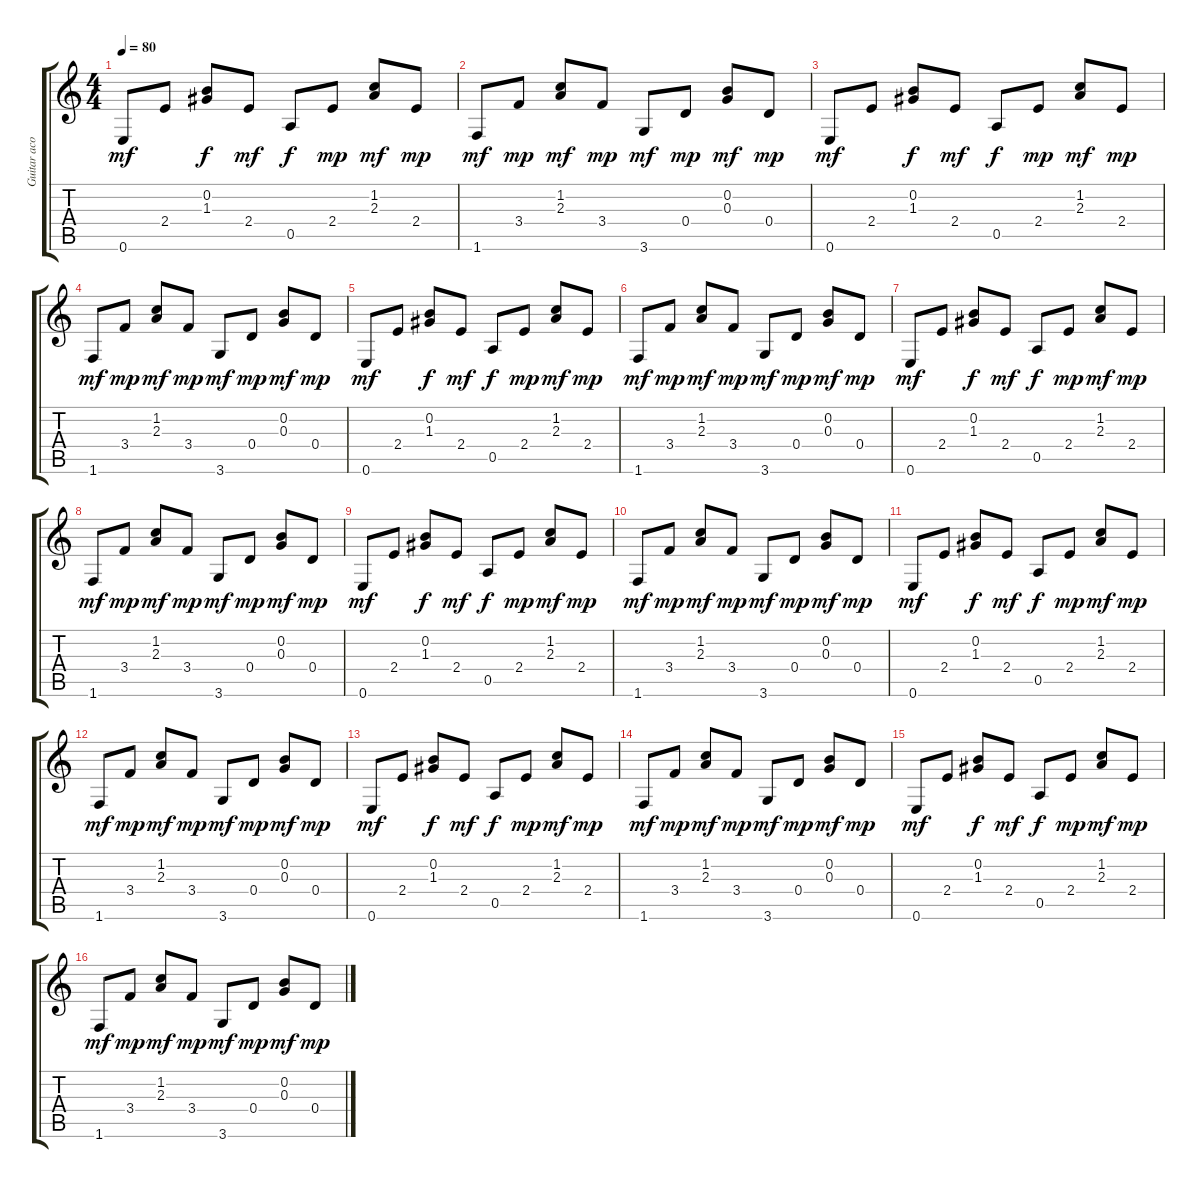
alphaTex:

\track ("Guitar acoustick" "Guitar aco") {instrument acousticguitarsteel}
\staff {score tabs}
\tuning (E4 B3 G3 D3 A2 E2) {hide}
\ts (4 4)
\tempo 80
\clef g2
\ks c
0.6.8{dy mf} 2.4.8 (0.2 1.3).8{dy f} 2.4.8{dy mf} 0.5.8{dy f} 2.4.8{dy mp} (1.2 2.3).8{dy mf} 2.4.8{dy mp} |
1.6.8{dy mf} 3.4.8{dy mp} (1.2 2.3).8{dy mf} 3.4.8{dy mp} 3.6.8{dy mf} 0.4.8{dy mp} (0.2 0.3).8{dy mf} 0.4.8{dy mp} |
0.6.8{dy mf} 2.4.8 (0.2 1.3).8{dy f} 2.4.8{dy mf} 0.5.8{dy f} 2.4.8{dy mp} (1.2 2.3).8{dy mf} 2.4.8{dy mp} |
1.6.8{dy mf} 3.4.8{dy mp} (1.2 2.3).8{dy mf} 3.4.8{dy mp} 3.6.8{dy mf} 0.4.8{dy mp} (0.2 0.3).8{dy mf} 0.4.8{dy mp} |
0.6.8{dy mf} 2.4.8 (0.2 1.3).8{dy f} 2.4.8{dy mf} 0.5.8{dy f} 2.4.8{dy mp} (1.2 2.3).8{dy mf} 2.4.8{dy mp} |
1.6.8{dy mf} 3.4.8{dy mp} (1.2 2.3).8{dy mf} 3.4.8{dy mp} 3.6.8{dy mf} 0.4.8{dy mp} (0.2 0.3).8{dy mf} 0.4.8{dy mp} |
0.6.8{dy mf} 2.4.8 (0.2 1.3).8{dy f} 2.4.8{dy mf} 0.5.8{dy f} 2.4.8{dy mp} (1.2 2.3).8{dy mf} 2.4.8{dy mp} |
1.6.8{dy mf} 3.4.8{dy mp} (1.2 2.3).8{dy mf} 3.4.8{dy mp} 3.6.8{dy mf} 0.4.8{dy mp} (0.2 0.3).8{dy mf} 0.4.8{dy mp} |
0.6.8{dy mf} 2.4.8 (0.2 1.3).8{dy f} 2.4.8{dy mf} 0.5.8{dy f} 2.4.8{dy mp} (1.2 2.3).8{dy mf} 2.4.8{dy mp} |
1.6.8{dy mf} 3.4.8{dy mp} (1.2 2.3).8{dy mf} 3.4.8{dy mp} 3.6.8{dy mf} 0.4.8{dy mp} (0.2 0.3).8{dy mf} 0.4.8{dy mp} |
0.6.8{dy mf} 2.4.8 (0.2 1.3).8{dy f} 2.4.8{dy mf} 0.5.8{dy f} 2.4.8{dy mp} (1.2 2.3).8{dy mf} 2.4.8{dy mp} |
1.6.8{dy mf} 3.4.8{dy mp} (1.2 2.3).8{dy mf} 3.4.8{dy mp} 3.6.8{dy mf} 0.4.8{dy mp} (0.2 0.3).8{dy mf} 0.4.8{dy mp} |
0.6.8{dy mf} 2.4.8 (0.2 1.3).8{dy f} 2.4.8{dy mf} 0.5.8{dy f} 2.4.8{dy mp} (1.2 2.3).8{dy mf} 2.4.8{dy mp} |
1.6.8{dy mf} 3.4.8{dy mp} (1.2 2.3).8{dy mf} 3.4.8{dy mp} 3.6.8{dy mf} 0.4.8{dy mp} (0.2 0.3).8{dy mf} 0.4.8{dy mp} |
0.6.8{dy mf} 2.4.8 (0.2 1.3).8{dy f} 2.4.8{dy mf} 0.5.8{dy f} 2.4.8{dy mp} (1.2 2.3).8{dy mf} 2.4.8{dy mp} |
1.6.8{dy mf} 3.4.8{dy mp} (1.2 2.3).8{dy mf} 3.4.8{dy mp} 3.6.8{dy mf} 0.4.8{dy mp} (0.2 0.3).8{dy mf} 0.4.8{dy mp}
